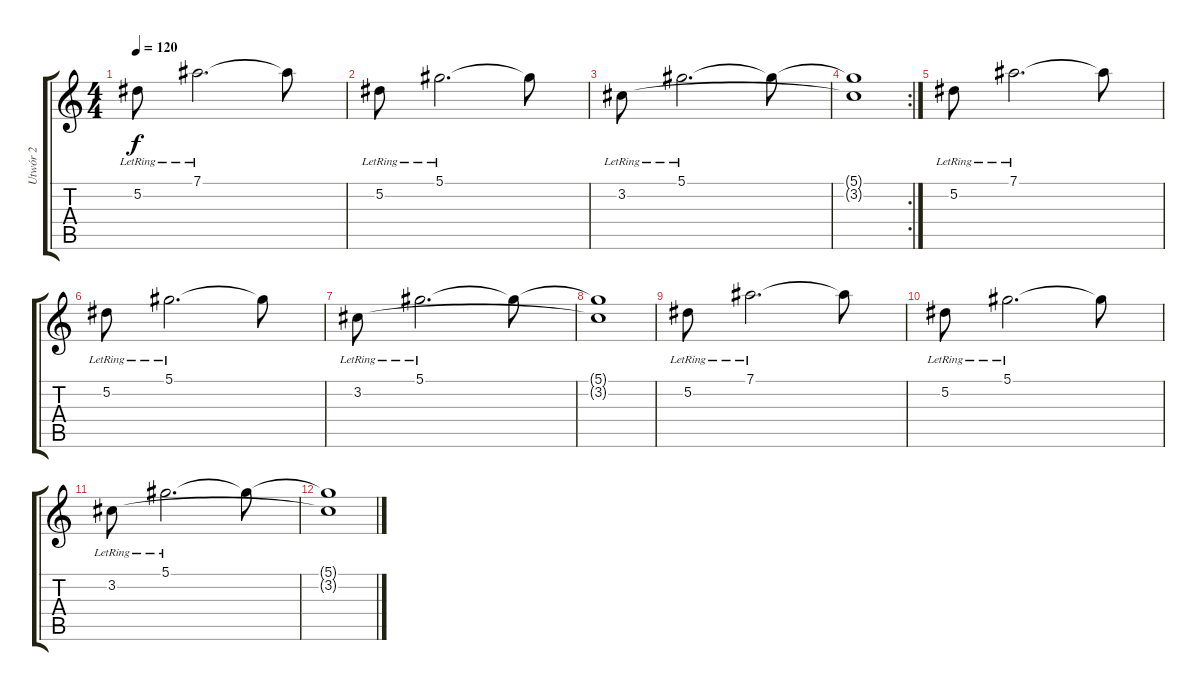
\track ("Utwór 2" "Utwór 2") {instrument electricguitarjazz}
\staff {score tabs}
\tuning (Eb4 Bb3 Gb3 Db3 Ab2 Eb2) {hide}
\ts (4 4)
\tempo 120
\clef g2
\ks c
5.2{lr}.8{dy f} 7.1{lr}.2{d} 7.1{t}.8 |
5.2{lr}.8 5.1{lr}.2{d} 5.1{t}.8 |
3.2{lr}.8 5.1{lr}.2{d} 5.1{t}.8 |
\rc 2
(5.1{t} 3.2{t}).1 |
5.2{lr}.8 7.1{lr}.2{d} 7.1{t}.8 |
5.2{lr}.8 5.1{lr}.2{d} 5.1{t}.8 |
3.2{lr}.8 5.1{lr}.2{d} 5.1{t}.8 |
(5.1{t} 3.2{t}).1 |
5.2{lr}.8 7.1{lr}.2{d} 7.1{t}.8 |
5.2{lr}.8 5.1{lr}.2{d} 5.1{t}.8 |
3.2{lr}.8 5.1{lr}.2{d} 5.1{t}.8 |
(5.1{t} 3.2{t}).1
